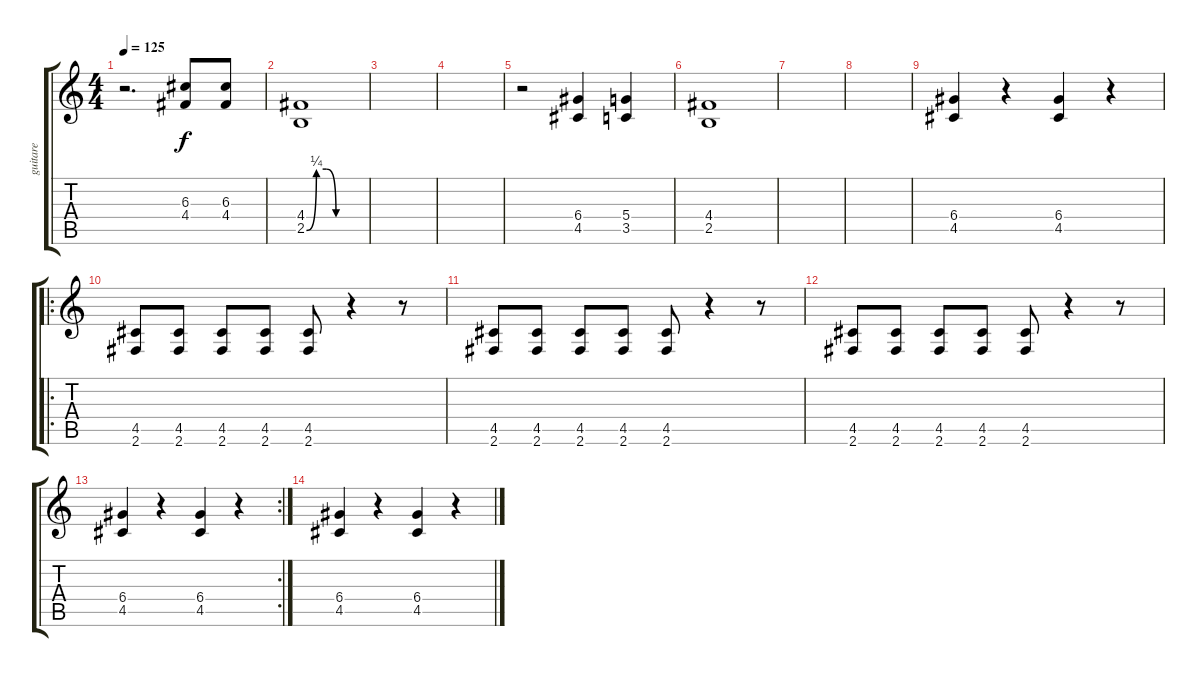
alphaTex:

\track ("guitare" "guitare") {instrument distortionguitar}
\staff {score tabs}
\tuning (E4 B3 G3 D3 A2 E2) {hide}
\ts (4 4)
\tempo 125
\clef g2
\ks c
r.2{d dy f} (6.3 4.4).8 (6.3 4.4).8 |
(4.4 2.5{be (custom 0 0 10 1 20 1 30 0 60 0)}).1 |
|
|
r.2 (6.4 4.5).4 (5.4 3.5).4 |
(4.4 2.5).1 |
|
|
(6.4 4.5).4 r.4 (6.4 4.5).4 r.4 |
\ro
(4.5 2.6).8 (4.5 2.6).8 (4.5 2.6).8 (4.5 2.6).8 (4.5 2.6).8 r.4 r.8 |
(4.5 2.6).8 (4.5 2.6).8 (4.5 2.6).8 (4.5 2.6).8 (4.5 2.6).8 r.4 r.8 |
(4.5 2.6).8 (4.5 2.6).8 (4.5 2.6).8 (4.5 2.6).8 (4.5 2.6).8 r.4 r.8 |
\rc 2
(6.4 4.5).4 r.4 (6.4 4.5).4 r.4 |
(6.4 4.5).4 r.4 (6.4 4.5).4 r.4
